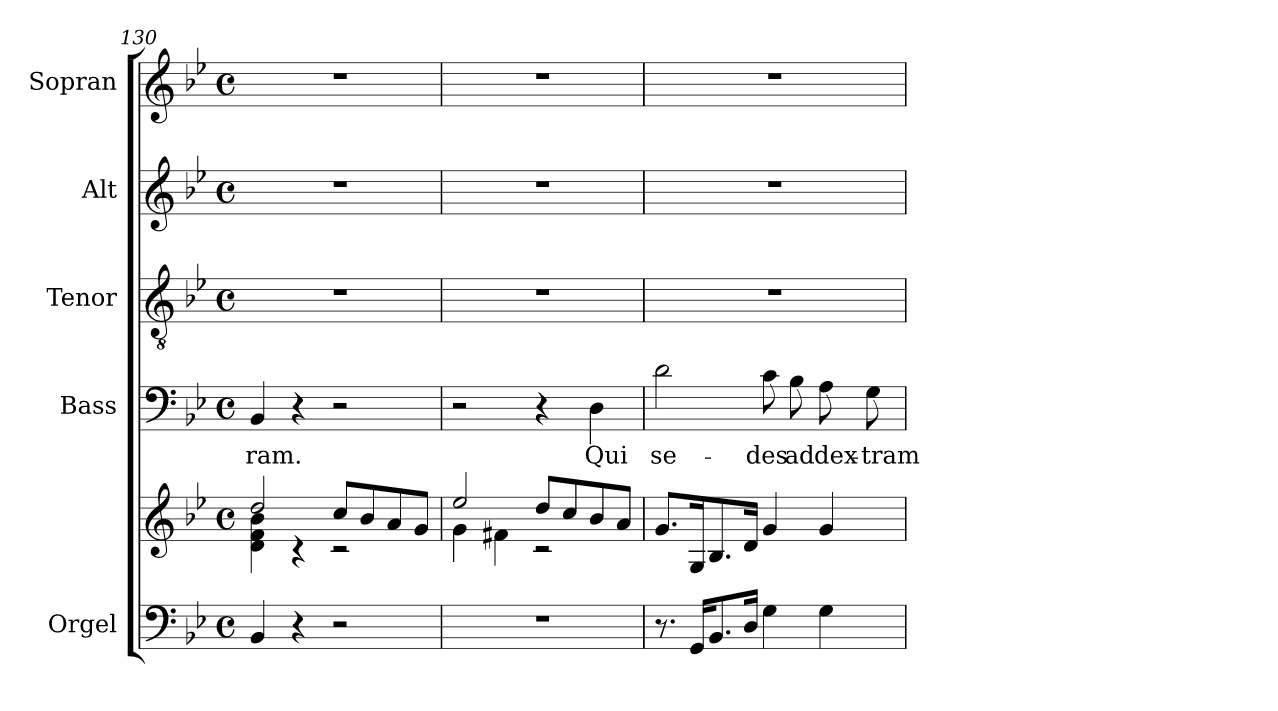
**kern	**kern	**kern	**text	**kern	**kern	**kern
*part5	*part5	*part4	*part4	*part3	*part2	*part1
*staff6	*staff5	*staff4	*staff4	*staff3	*staff2	*staff1
*I"Orgel	*	*I"Bass	*	*I"Tenor	*I"Alt	*I"Sopran
*I'Org.	*	*I'B	*	*I'T	*I'A	*I'S
*clefF4	*clefG2	*clefF4	*	*clefGv2	*clefG2	*clefG2
*k[b-e-]	*k[b-e-]	*k[b-e-]	*	*k[b-e-]	*k[b-e-]	*k[b-e-]
*B-:	*B-:	*B-:	*	*B-:	*B-:	*B-:
*M4/4	*M4/4	*M4/4	*	*M4/4	*M4/4	*M4/4
*met(c)	*met(c)	*met(c)	*	*met(c)	*met(c)	*met(c)
=130	=130	=130	=130	=130	=130	=130
*	*^	*	*	*	*	*
!	!	!	!	!LO:LY:b	!	!	!
4BB-/	2dd/	4d\ 4f\ 4b-\	4BB-/	-ram.	1r	1r	1r
4r	.	4rc	4r	.	.	.	.
2r	8cc/L	2rc	2r	.	.	.	.
.	8b-/	.	.	.	.	.	.
.	8a/	.	.	.	.	.	.
.	8g/J	.	.	.	.	.	.
!!LO:LB:g=z
=131	=131	=131	=131	=131	=131	=131	=131
1r	2ee-/	4g\	2r	.	1r	1r	1r
.	.	4f#X\	.	.	.	.	.
.	8dd/L	2rc	4r	.	.	.	.
.	8cc/	.	.	.	.	.	.
!	!	!	!	!LO:LY:b	!	!	!
.	8b-/	.	4D\	Qui	.	.	.
.	8a/J	.	.	.	.	.	.
*	*v	*v	*	*	*	*	*
=132	=132	=132	=132	=132	=132	=132
!	!	!	!LO:LY:b	!	!	!
8.r	8.g/L	2d\	se-	1r	1r	1r
16GG/KL	16G/k	.	.	.	.	.
8.BB-/	8.B-/	.	.	.	.	.
16D/Jk	16d/Jk	.	.	.	.	.
!	!	!	!LO:LY:b	!	!	!
4G\	4g/	8c\	-des	.	.	.
!	!	!	!LO:LY:b	!	!	!
.	.	8B-\	ad	.	.	.
!	!	!	!LO:LY:b	!	!	!
4G\	4g/	8A\	dex-	.	.	.
!	!	!	!LO:LY:b	!	!	!
.	.	8G\	-tram	.	.	.
=	=	=	=	=	=	=
*-	*-	*-	*-	*-	*-	*-
